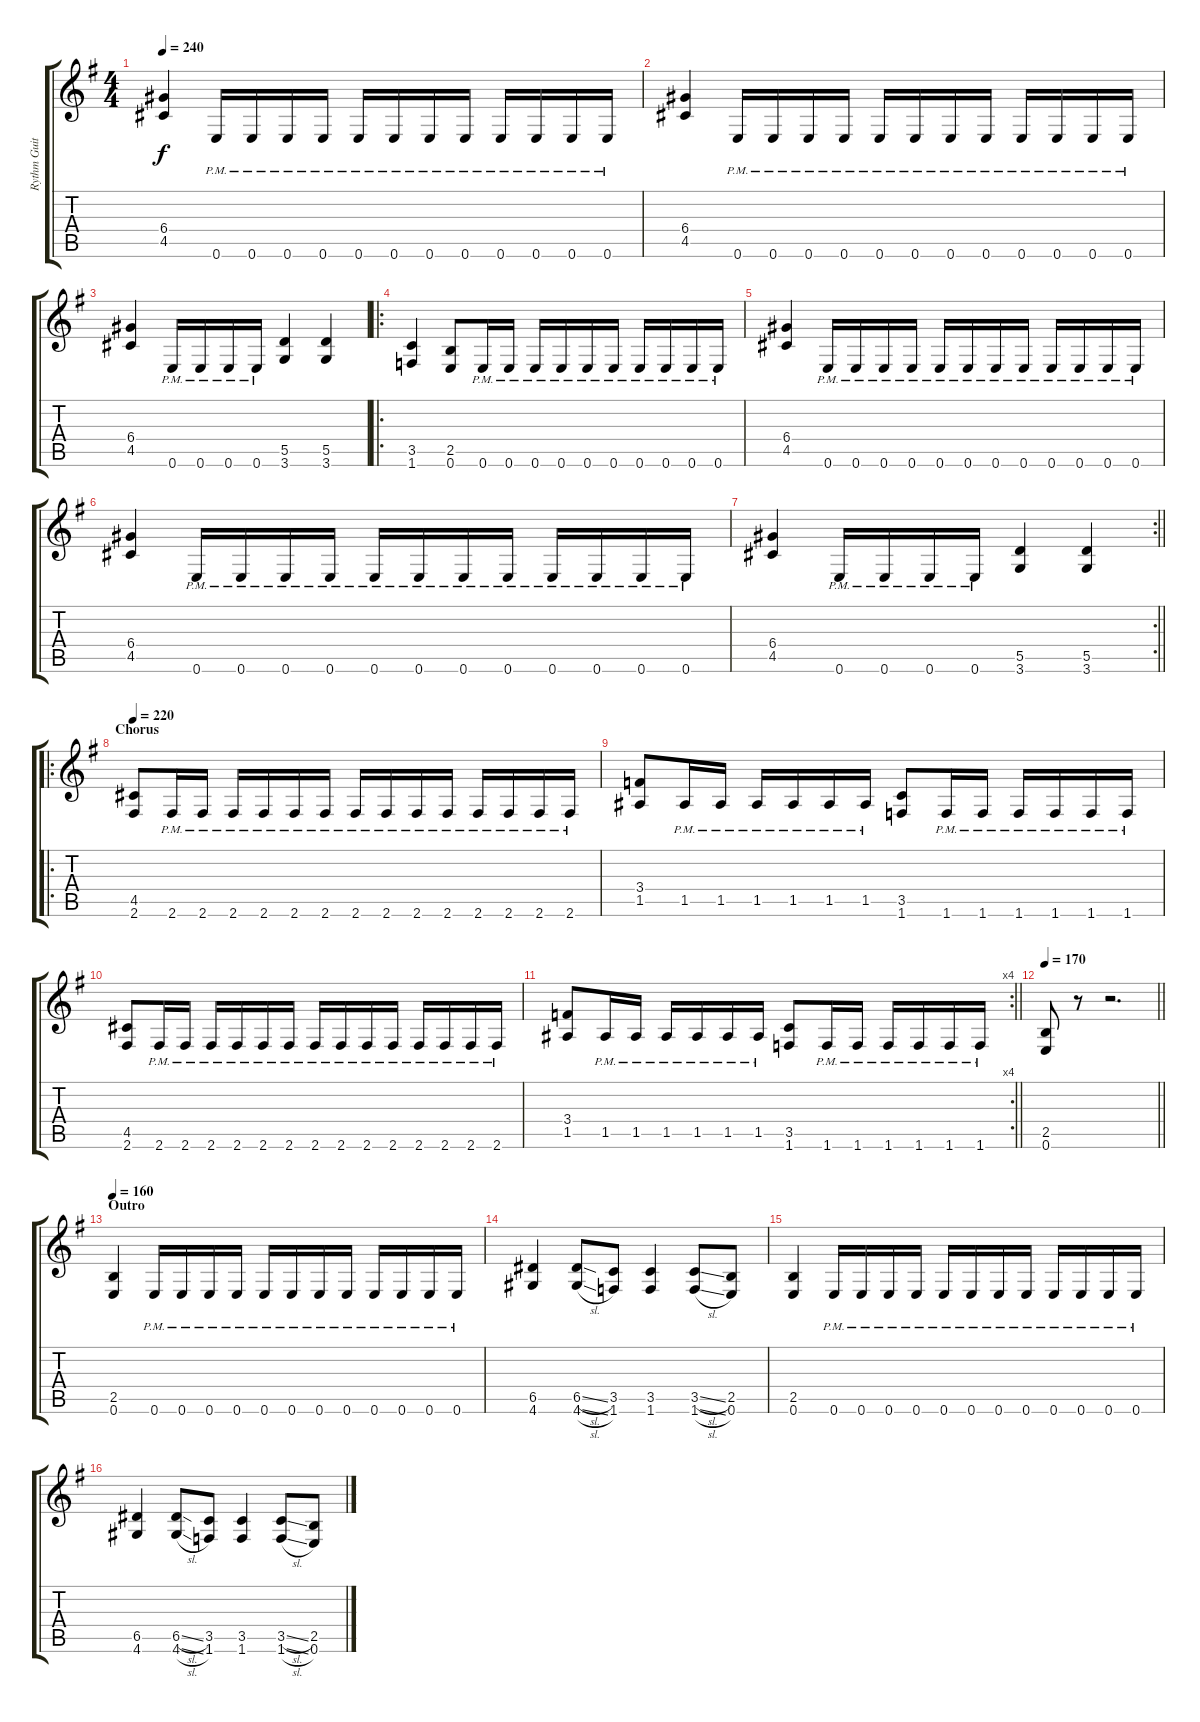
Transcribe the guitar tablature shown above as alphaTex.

\track ("Rythm Guitar" "Rythm Guit") {instrument distortionguitar}
\staff {score tabs}
\tuning (E4 B3 G3 D3 A2 E2) {hide}
\ts (4 4)
\tempo 240
\clef g2
\ks g
(6.4 4.5).4{dy f} 0.6{pm}.16 0.6{pm}.16 0.6{pm}.16 0.6{pm}.16 0.6{pm}.16 0.6{pm}.16 0.6{pm}.16 0.6{pm}.16 0.6{pm}.16 0.6{pm}.16 0.6{pm}.16 0.6{pm}.16 |
(6.4 4.5).4 0.6{pm}.16 0.6{pm}.16 0.6{pm}.16 0.6{pm}.16 0.6{pm}.16 0.6{pm}.16 0.6{pm}.16 0.6{pm}.16 0.6{pm}.16 0.6{pm}.16 0.6{pm}.16 0.6{pm}.16 |
(6.4 4.5).4 0.6{pm}.16 0.6{pm}.16 0.6{pm}.16 0.6{pm}.16 (5.5 3.6).4 (5.5 3.6).4 |
\ro
(3.5 1.6).4 (2.5 0.6).8 0.6{pm}.16 0.6{pm}.16 0.6{pm}.16 0.6{pm}.16 0.6{pm}.16 0.6{pm}.16 0.6{pm}.16 0.6{pm}.16 0.6{pm}.16 0.6{pm}.16 |
(6.4 4.5).4 0.6{pm}.16 0.6{pm}.16 0.6{pm}.16 0.6{pm}.16 0.6{pm}.16 0.6{pm}.16 0.6{pm}.16 0.6{pm}.16 0.6{pm}.16 0.6{pm}.16 0.6{pm}.16 0.6{pm}.16 |
(6.4 4.5).4 0.6{pm}.16 0.6{pm}.16 0.6{pm}.16 0.6{pm}.16 0.6{pm}.16 0.6{pm}.16 0.6{pm}.16 0.6{pm}.16 0.6{pm}.16 0.6{pm}.16 0.6{pm}.16 0.6{pm}.16 |
\rc 2
\barLineRight lightlight
(6.4 4.5).4 0.6{pm}.16 0.6{pm}.16 0.6{pm}.16 0.6{pm}.16 (5.5 3.6).4 (5.5 3.6).4 |
\ro
\section ("" "Chorus")
\tempo 220
(4.5 2.6).8 2.6{pm}.16 2.6{pm}.16 2.6{pm}.16 2.6{pm}.16 2.6{pm}.16 2.6{pm}.16 2.6{pm}.16 2.6{pm}.16 2.6{pm}.16 2.6{pm}.16 2.6{pm}.16 2.6{pm}.16 2.6{pm}.16 2.6{pm}.16 |
(3.4 1.5).8 1.5{pm}.16 1.5{pm}.16 1.5{pm}.16 1.5{pm}.16 1.5{pm}.16 1.5{pm}.16 (3.5 1.6).8 1.6{pm}.16 1.6{pm}.16 1.6{pm}.16 1.6{pm}.16 1.6{pm}.16 1.6{pm}.16 |
(4.5 2.6).8 2.6{pm}.16 2.6{pm}.16 2.6{pm}.16 2.6{pm}.16 2.6{pm}.16 2.6{pm}.16 2.6{pm}.16 2.6{pm}.16 2.6{pm}.16 2.6{pm}.16 2.6{pm}.16 2.6{pm}.16 2.6{pm}.16 2.6{pm}.16 |
\rc 4
\barLineRight lightlight
(3.4 1.5).8 1.5{pm}.16 1.5{pm}.16 1.5{pm}.16 1.5{pm}.16 1.5{pm}.16 1.5{pm}.16 (3.5 1.6).8 1.6{pm}.16 1.6{pm}.16 1.6{pm}.16 1.6{pm}.16 1.6{pm}.16 1.6{pm}.16 |
\tempo 170
\barLineRight lightlight
(2.5 0.6).8 r.8 r.2{d} |
\section ("" "Outro")
\tempo 160
(2.5 0.6).4 0.6{pm}.16 0.6{pm}.16 0.6{pm}.16 0.6{pm}.16 0.6{pm}.16 0.6{pm}.16 0.6{pm}.16 0.6{pm}.16 0.6{pm}.16 0.6{pm}.16 0.6{pm}.16 0.6{pm}.16 |
(6.5 4.6).4 (6.5{sl} 4.6{sl}).8 (3.5 1.6).8 (3.5 1.6).4 (3.5{sl} 1.6{sl}).8 (2.5 0.6).8 |
(2.5 0.6).4 0.6{pm}.16 0.6{pm}.16 0.6{pm}.16 0.6{pm}.16 0.6{pm}.16 0.6{pm}.16 0.6{pm}.16 0.6{pm}.16 0.6{pm}.16 0.6{pm}.16 0.6{pm}.16 0.6{pm}.16 |
(6.5 4.6).4 (6.5{sl} 4.6{sl}).8 (3.5 1.6).8 (3.5 1.6).4 (3.5{sl} 1.6{sl}).8 (2.5 0.6).8
